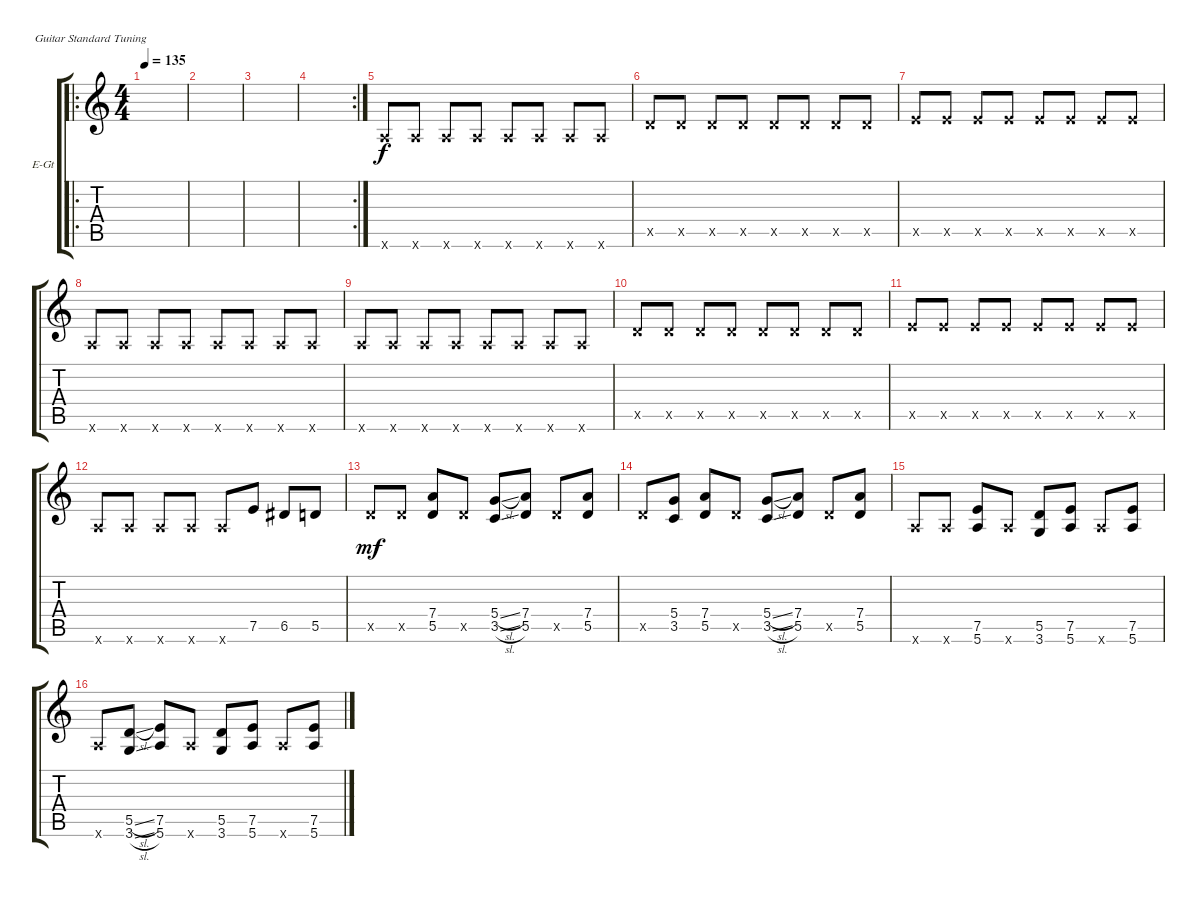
\defaultSystemsLayout 4
\bracketExtendMode groupsimilarinstruments
\firstSystemTrackNameOrientation horizontal
\otherSystemsTrackNameOrientation horizontal
\track ("Electric Guitar" "E-Gt") {instrument distortionguitar}
\staff {score tabs}
\tuning (E4 B3 G3 D3 A2 E2)
\ro
\ts (4 4)
\tempo 135
\clef g2
\ks c
|
|
|
\rc 2
|
5.6{x}.8 5.6{x}.8 5.6{x}.8 5.6{x}.8 5.6{x}.8 5.6{x}.8 5.6{x}.8 5.6{x}.8 |
5.5{x}.8 5.5{x}.8 5.5{x}.8 5.5{x}.8 5.5{x}.8 5.5{x}.8 5.5{x}.8 5.5{x}.8 |
7.5{x}.8 7.5{x}.8 7.5{x}.8 7.5{x}.8 7.5{x}.8 7.5{x}.8 7.5{x}.8 7.5{x}.8 |
5.6{x}.8 5.6{x}.8 5.6{x}.8 5.6{x}.8 5.6{x}.8 5.6{x}.8 5.6{x}.8 5.6{x}.8 |
5.6{x}.8 5.6{x}.8 5.6{x}.8 5.6{x}.8 5.6{x}.8 5.6{x}.8 5.6{x}.8 5.6{x}.8 |
5.5{x}.8 5.5{x}.8 5.5{x}.8 5.5{x}.8 5.5{x}.8 5.5{x}.8 5.5{x}.8 5.5{x}.8 |
7.5{x}.8 7.5{x}.8 7.5{x}.8 7.5{x}.8 7.5{x}.8 7.5{x}.8 7.5{x}.8 7.5{x}.8 |
5.6{x}.8 5.6{x}.8 5.6{x}.8 5.6{x}.8 5.6{x}.8 7.5.8 6.5.8 5.5.8 |
5.5{x}.8{dy mf} 5.5{x}.8 (5.5 7.4).8 5.5{x}.8 (3.5{sl} 5.4{sl}).8 (5.5 7.4).8 5.5{x}.8 (5.5 7.4).8 |
5.5{x}.8 (3.5 5.4).8 (5.5 7.4).8 5.5{x}.8 (3.5{sl} 5.4{sl}).8 (5.5 7.4).8 5.5{x}.8 (5.5 7.4).8 |
5.6{x}.8 5.6{x}.8 (5.6 7.5).8 5.6{x}.8 (3.6 5.5).8 (5.6 7.5).8 5.6{x}.8 (5.6 7.5).8 |
5.6{x}.8 (3.6{sl} 5.5{sl}).8 (5.6 7.5).8 5.6{x}.8 (3.6 5.5).8 (5.6 7.5).8 5.6{x}.8 (5.6 7.5).8
